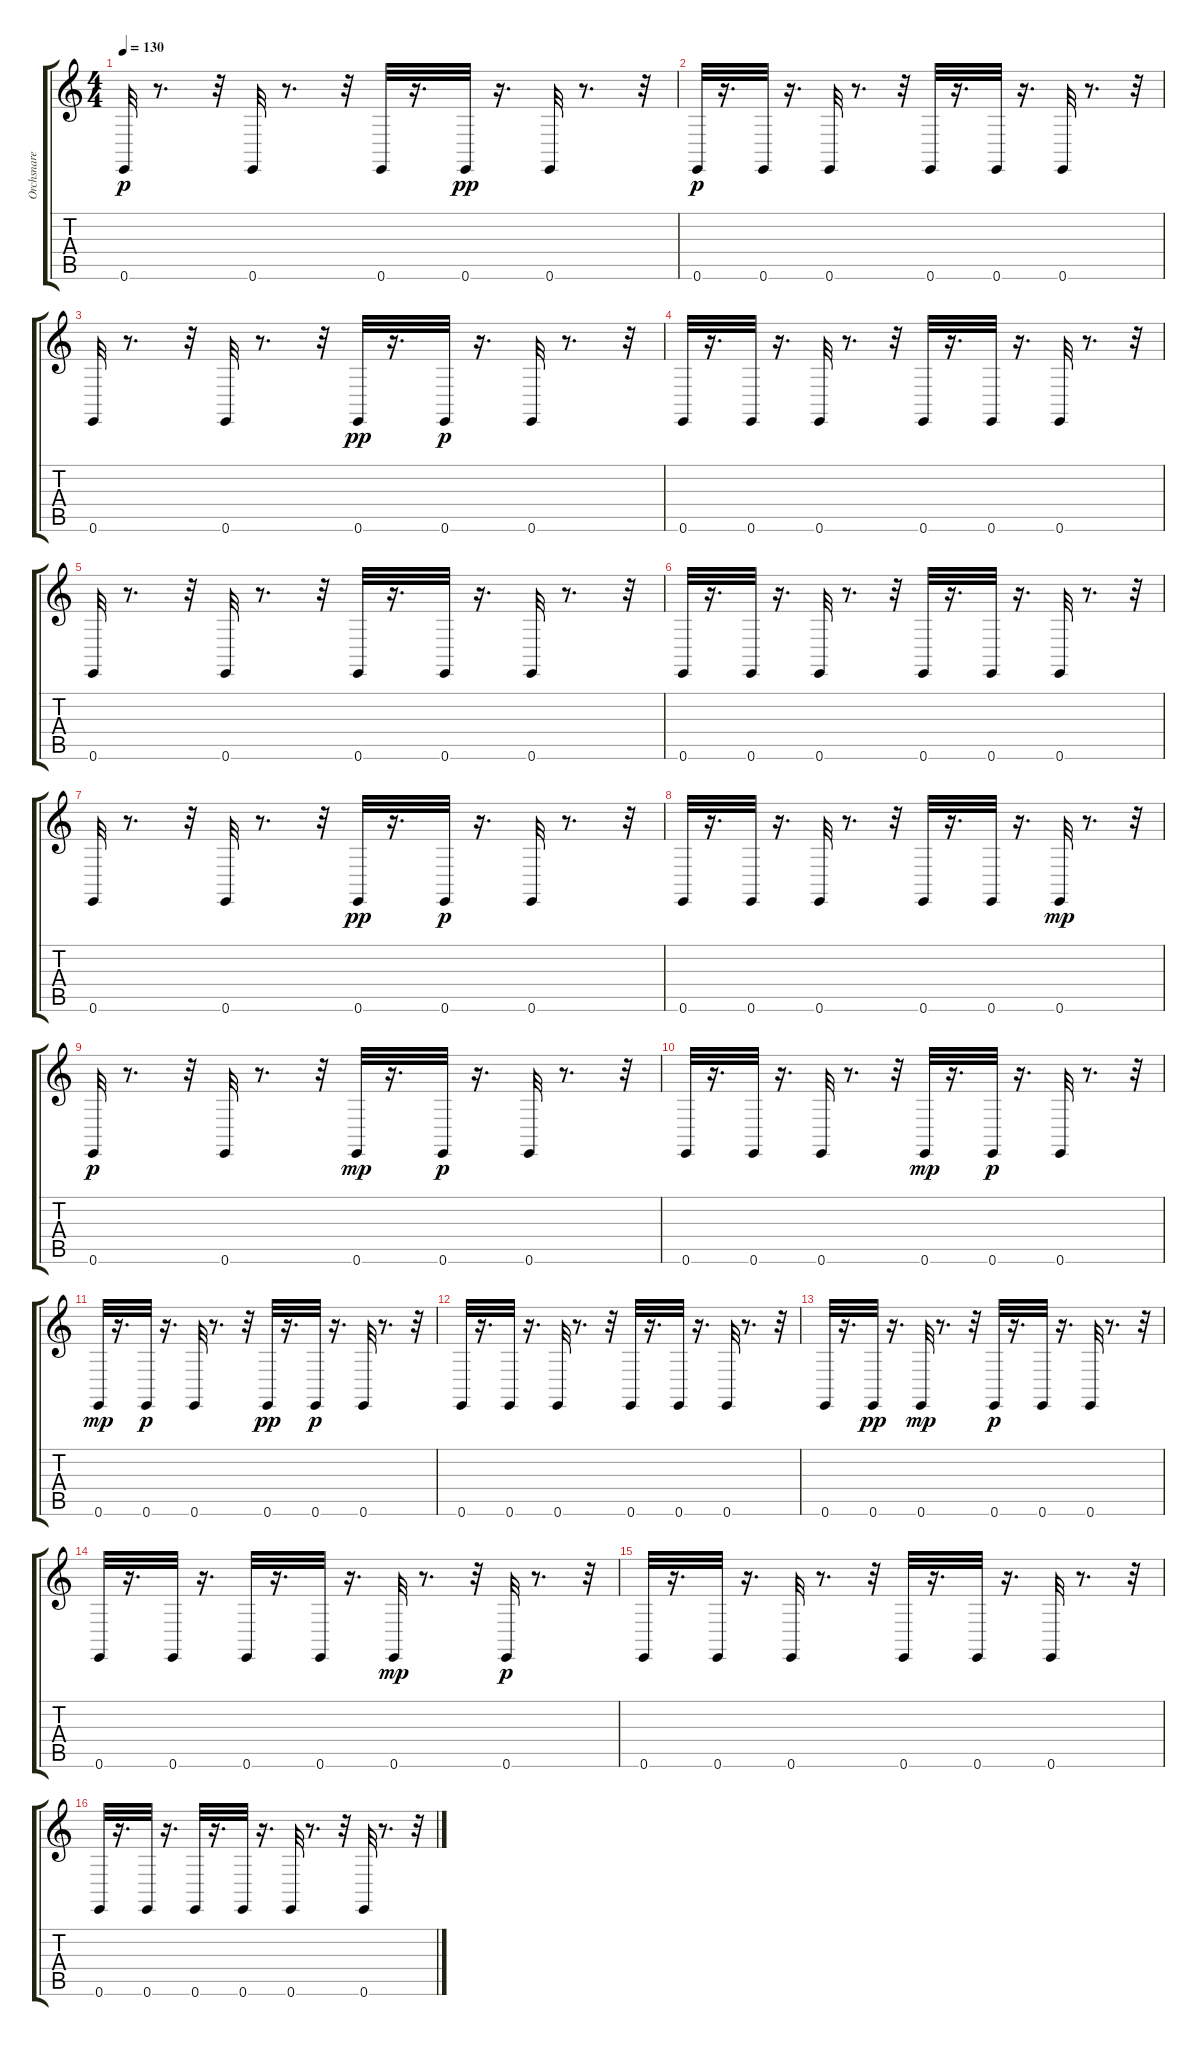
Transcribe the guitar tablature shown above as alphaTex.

\track ("Orchsnare" "Orchsnare") {instrument stringensemble1}
\staff {score tabs}
\tuning (E4 B3 G3 D3 A2 E2) {hide}
\ts (4 4)
\tempo 130
\clef g2
\ks c
0.6.32{dy p} r.8{d} r.32 0.6.32 r.8{d} r.32 0.6.32 r.16{d} 0.6.32{dy pp} r.16{d} 0.6.32 r.8{d} r.32 |
0.6.32{dy p} r.16{d} 0.6.32 r.16{d} 0.6.32 r.8{d} r.32 0.6.32 r.16{d} 0.6.32 r.16{d} 0.6.32 r.8{d} r.32 |
0.6.32 r.8{d} r.32 0.6.32 r.8{d} r.32 0.6.32{dy pp} r.16{d} 0.6.32{dy p} r.16{d} 0.6.32 r.8{d} r.32 |
0.6.32 r.16{d} 0.6.32 r.16{d} 0.6.32 r.8{d} r.32 0.6.32 r.16{d} 0.6.32 r.16{d} 0.6.32 r.8{d} r.32 |
0.6.32 r.8{d} r.32 0.6.32 r.8{d} r.32 0.6.32 r.16{d} 0.6.32 r.16{d} 0.6.32 r.8{d} r.32 |
0.6.32 r.16{d} 0.6.32 r.16{d} 0.6.32 r.8{d} r.32 0.6.32 r.16{d} 0.6.32 r.16{d} 0.6.32 r.8{d} r.32 |
0.6.32 r.8{d} r.32 0.6.32 r.8{d} r.32 0.6.32{dy pp} r.16{d} 0.6.32{dy p} r.16{d} 0.6.32 r.8{d} r.32 |
0.6.32 r.16{d} 0.6.32 r.16{d} 0.6.32 r.8{d} r.32 0.6.32 r.16{d} 0.6.32 r.16{d} 0.6.32{dy mp} r.8{d} r.32 |
0.6.32{dy p} r.8{d} r.32 0.6.32 r.8{d} r.32 0.6.32{dy mp} r.16{d} 0.6.32{dy p} r.16{d} 0.6.32 r.8{d} r.32 |
0.6.32 r.16{d} 0.6.32 r.16{d} 0.6.32 r.8{d} r.32 0.6.32{dy mp} r.16{d} 0.6.32{dy p} r.16{d} 0.6.32 r.8{d} r.32 |
0.6.32{dy mp} r.16{d} 0.6.32{dy p} r.16{d} 0.6.32 r.8{d} r.32 0.6.32{dy pp} r.16{d} 0.6.32{dy p} r.16{d} 0.6.32 r.8{d} r.32 |
0.6.32 r.16{d} 0.6.32 r.16{d} 0.6.32 r.8{d} r.32 0.6.32 r.16{d} 0.6.32 r.16{d} 0.6.32 r.8{d} r.32 |
0.6.32 r.16{d} 0.6.32{dy pp} r.16{d} 0.6.32{dy mp} r.8{d} r.32 0.6.32{dy p} r.16{d} 0.6.32 r.16{d} 0.6.32 r.8{d} r.32 |
0.6.32 r.16{d} 0.6.32 r.16{d} 0.6.32 r.16{d} 0.6.32 r.16{d} 0.6.32{dy mp} r.8{d} r.32 0.6.32{dy p} r.8{d} r.32 |
0.6.32 r.16{d} 0.6.32 r.16{d} 0.6.32 r.8{d} r.32 0.6.32 r.16{d} 0.6.32 r.16{d} 0.6.32 r.8{d} r.32 |
0.6.32 r.16{d} 0.6.32 r.16{d} 0.6.32 r.16{d} 0.6.32 r.16{d} 0.6.32 r.8{d} r.32 0.6.32 r.8{d} r.32
